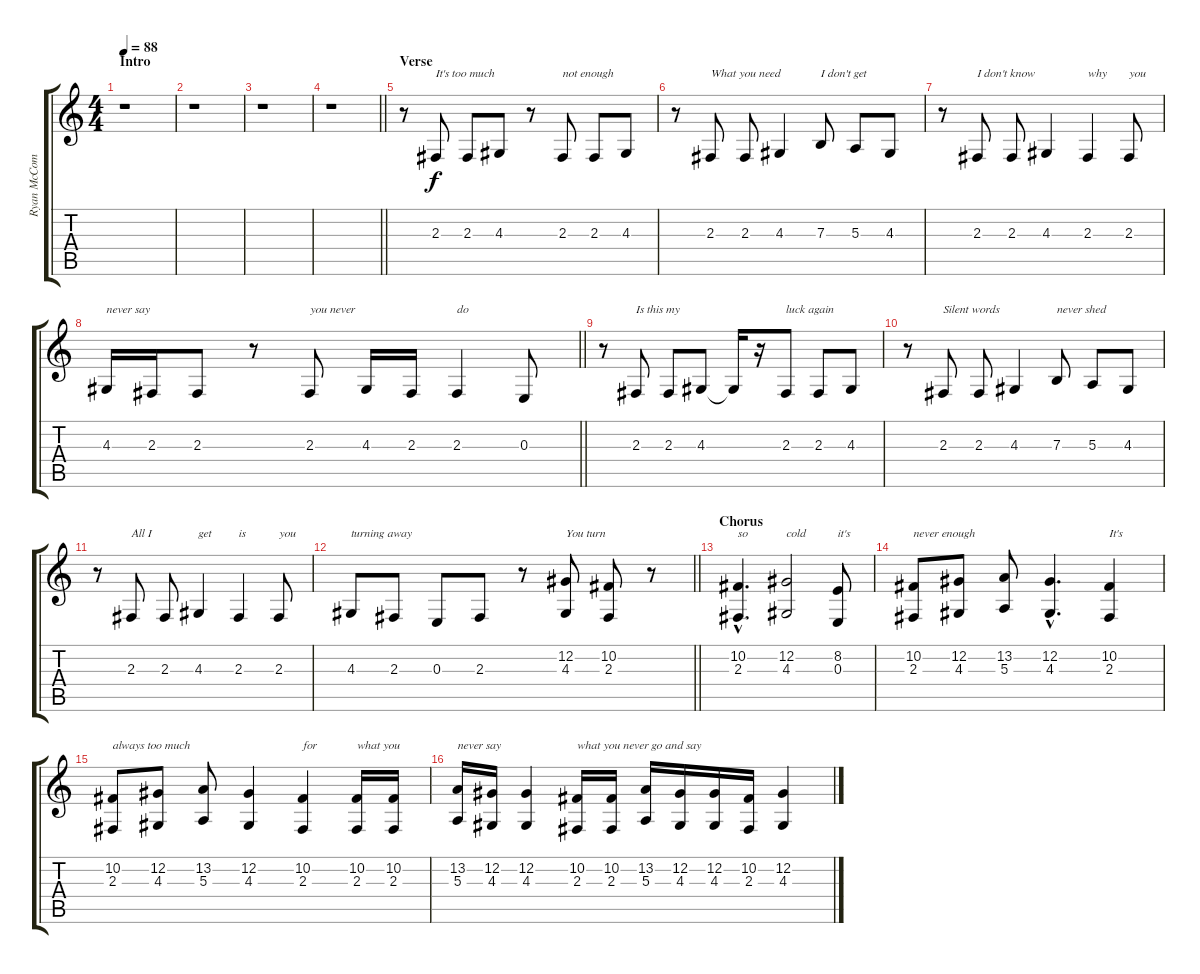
\track ("Ryan McCombs (Lead Vocals)" "Ryan McCom") {instrument violin}
\staff {score tabs}
\tuning (Db4 Ab3 E3 B2 Gb2 B1) {hide}
\ts (4 4)
\section ("" "Intro")
\tempo 88
\clef g2
\ks c
r.1{dy f instrument violin} |
r.1 |
r.1 |
\barLineRight lightlight
r.1 |
\section ("" "Verse")
r.8 2.3.8{txt "It's too much"} 2.3.8 4.3.8 r.8 2.3.8{txt "not enough"} 2.3.8 4.3.8 |
r.8 2.3.8{txt "What you need"} 2.3.8 4.3.4 7.3.8{txt "I don't get"} 5.3.8 4.3.8 |
r.8 2.3.8{txt "I don't know"} 2.3.8 4.3.4 2.3.4{txt "why"} 2.3.8{txt "you"} |
\barLineRight lightlight
4.3.16{txt "never say"} 2.3.16 2.3.8 r.8 2.3.8{txt "you never"} 4.3.16 2.3.16 2.3.4{txt "do"} 0.3.8 |
r.8 2.3.8{txt "Is this my"} 2.3.8 4.3.8 4.3{t}.16 r.16 2.3.8{txt "luck again"} 2.3.8 4.3.8 |
r.8 2.3.8{txt "Silent words"} 2.3.8 4.3.4 7.3.8{txt "never shed"} 5.3.8 4.3.8 |
r.8 2.3.8{txt "All I"} 2.3.8 4.3.4{txt "get"} 2.3.4{txt "is"} 2.3.8{txt "you"} |
\barLineRight lightlight
4.3.8{txt "turning away"} 2.3.8 0.3.8 2.3.8 r.8 (12.2 4.3).8{txt "You turn"} (10.2 2.3).8 r.8 |
\section ("" "Chorus")
(10.2{hac} 2.3{hac}).4{d txt "so"} (12.2 4.3).2{txt "cold"} (8.2 0.3).8{txt "it's"} |
(10.2 2.3).8{txt "never enough"} (12.2 4.3).8 (13.2 5.3).8 (12.2{hac} 4.3{hac}).4{d} (10.2 2.3).4{txt "It's"} |
(10.2 2.3).8{txt "always too much"} (12.2 4.3).8 (13.2 5.3).8 (12.2 4.3).4 (10.2 2.3).4{txt "for"} (10.2 2.3).16{txt "what you"} (10.2 2.3).16 |
(13.2 5.3).16{txt "never say"} (12.2 4.3).16 (12.2 4.3).4 (10.2 2.3).16{txt "what you never go and say"} (10.2 2.3).16 (13.2 5.3).16 (12.2 4.3).16 (12.2 4.3).16 (10.2 2.3).16 (12.2 4.3).4
